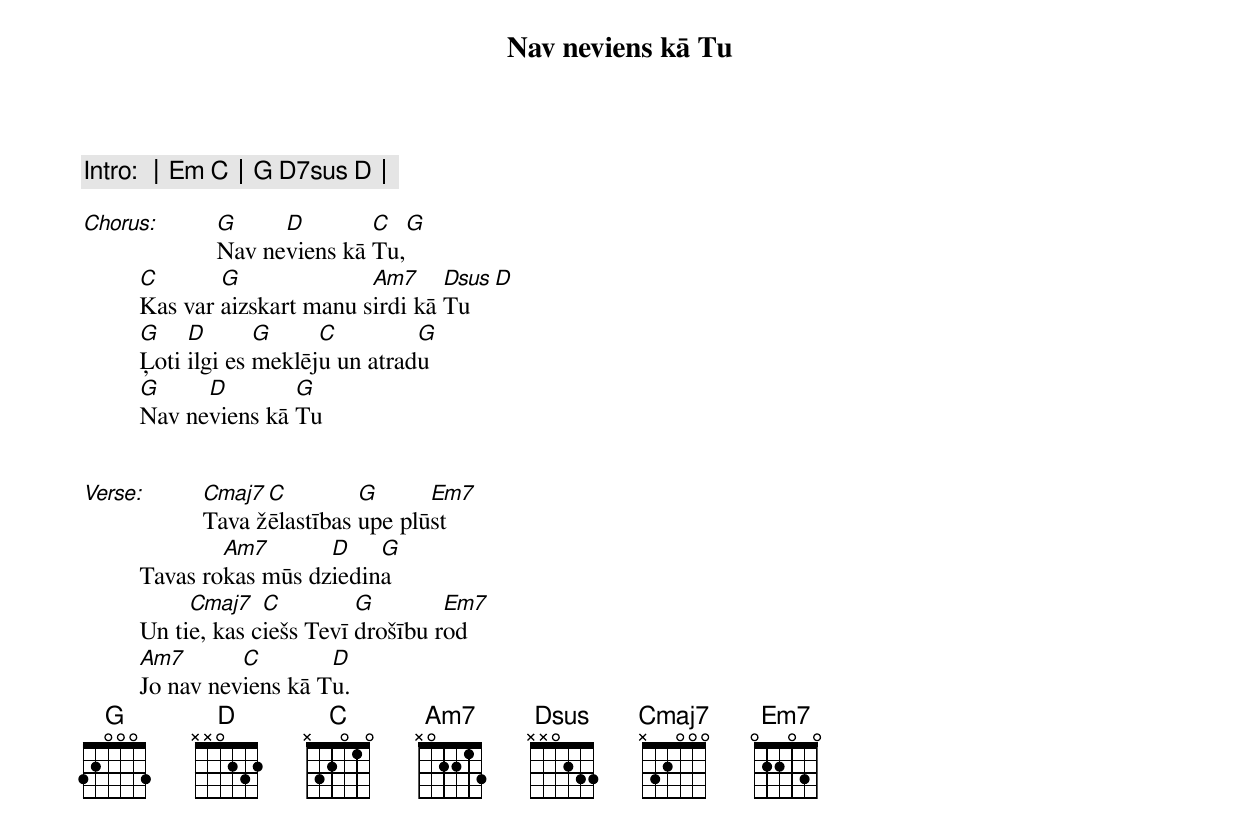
Nav neviens kā Tu

Intro: │Em C│G D7sus D│

Chorus:  G     D	C    G
	 Nav neviens kā Tu,
	 C	 G		Am7	Dsus  D
	 Kas var aizskart manu sirdi kā Tu
         G    D	      G	    C	      G
         Ļoti ilgi es meklēju un atradu
         G     D        G
         Nav neviens kā Tu


Verse:   Cmaj7 C         G	Em7
	 Tava žēlastības upe plūst
                 Am7	   D	G
         Tavas rokas mūs dziedina
	      Cmaj7   C		G	 Em7
         Un tie, kas ciešs Tevī drošību rod
	 Am7       C	    D
         Jo nav neviens kā Tu.
